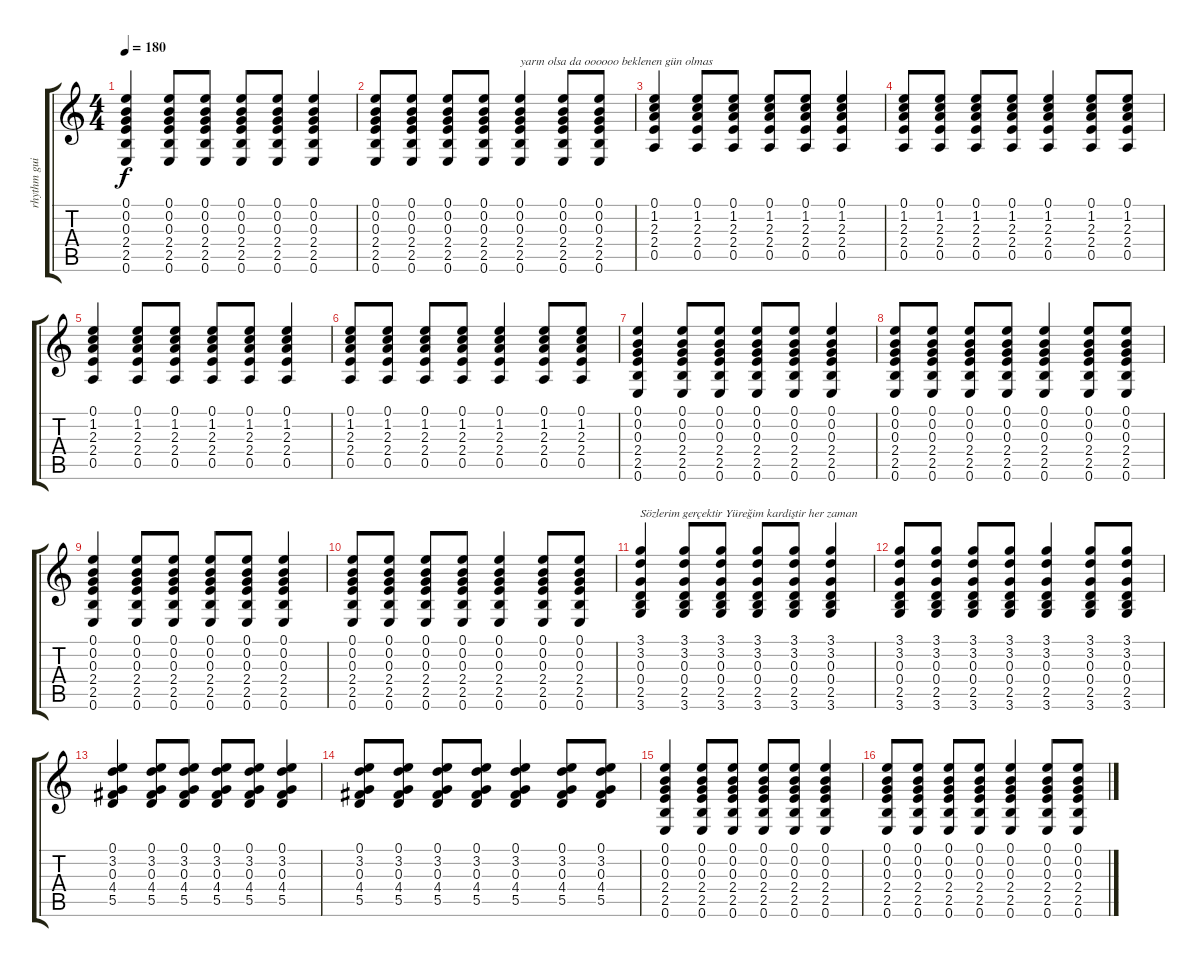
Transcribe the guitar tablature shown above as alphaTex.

\track ("rhythm guitarre" "rhythm gui") {instrument acousticguitarnylon}
\staff {score tabs}
\tuning (E4 B3 G3 D3 A2 E2) {hide}
\ts (4 4)
\tempo 180
\clef g2
\ks c
(0.1 0.2 0.3 2.4 2.5 0.6).4{dy f} (0.1 0.2 0.3 2.4 2.5 0.6).8 (0.1 0.2 0.3 2.4 2.5 0.6).8 (0.1 0.2 0.3 2.4 2.5 0.6).8 (0.1 0.2 0.3 2.4 2.5 0.6).8 (0.1 0.2 0.3 2.4 2.5 0.6).4 |
(0.1 0.2 0.3 2.4 2.5 0.6).8 (0.1 0.2 0.3 2.4 2.5 0.6).8 (0.1 0.2 0.3 2.4 2.5 0.6).8 (0.1 0.2 0.3 2.4 2.5 0.6).8 (0.1 0.2 0.3 2.4 2.5 0.6).4{txt "yarın olsa da oooooo beklenen gün olmas"} (0.1 0.2 0.3 2.4 2.5 0.6).8 (0.1 0.2 0.3 2.4 2.5 0.6).8 |
(0.1 1.2 2.3 2.4 0.5).4 (0.1 1.2 2.3 2.4 0.5).8 (0.1 1.2 2.3 2.4 0.5).8 (0.1 1.2 2.3 2.4 0.5).8 (0.1 1.2 2.3 2.4 0.5).8 (0.1 1.2 2.3 2.4 0.5).4 |
(0.1 1.2 2.3 2.4 0.5).8 (0.1 1.2 2.3 2.4 0.5).8 (0.1 1.2 2.3 2.4 0.5).8 (0.1 1.2 2.3 2.4 0.5).8 (0.1 1.2 2.3 2.4 0.5).4 (0.1 1.2 2.3 2.4 0.5).8 (0.1 1.2 2.3 2.4 0.5).8 |
(0.1 1.2 2.3 2.4 0.5).4 (0.1 1.2 2.3 2.4 0.5).8 (0.1 1.2 2.3 2.4 0.5).8 (0.1 1.2 2.3 2.4 0.5).8 (0.1 1.2 2.3 2.4 0.5).8 (0.1 1.2 2.3 2.4 0.5).4 |
(0.1 1.2 2.3 2.4 0.5).8 (0.1 1.2 2.3 2.4 0.5).8 (0.1 1.2 2.3 2.4 0.5).8 (0.1 1.2 2.3 2.4 0.5).8 (0.1 1.2 2.3 2.4 0.5).4 (0.1 1.2 2.3 2.4 0.5).8 (0.1 1.2 2.3 2.4 0.5).8 |
(0.1 0.2 0.3 2.4 2.5 0.6).4 (0.1 0.2 0.3 2.4 2.5 0.6).8 (0.1 0.2 0.3 2.4 2.5 0.6).8 (0.1 0.2 0.3 2.4 2.5 0.6).8 (0.1 0.2 0.3 2.4 2.5 0.6).8 (0.1 0.2 0.3 2.4 2.5 0.6).4 |
(0.1 0.2 0.3 2.4 2.5 0.6).8 (0.1 0.2 0.3 2.4 2.5 0.6).8 (0.1 0.2 0.3 2.4 2.5 0.6).8 (0.1 0.2 0.3 2.4 2.5 0.6).8 (0.1 0.2 0.3 2.4 2.5 0.6).4 (0.1 0.2 0.3 2.4 2.5 0.6).8 (0.1 0.2 0.3 2.4 2.5 0.6).8 |
(0.1 0.2 0.3 2.4 2.5 0.6).4 (0.1 0.2 0.3 2.4 2.5 0.6).8 (0.1 0.2 0.3 2.4 2.5 0.6).8 (0.1 0.2 0.3 2.4 2.5 0.6).8 (0.1 0.2 0.3 2.4 2.5 0.6).8 (0.1 0.2 0.3 2.4 2.5 0.6).4 |
(0.1 0.2 0.3 2.4 2.5 0.6).8 (0.1 0.2 0.3 2.4 2.5 0.6).8 (0.1 0.2 0.3 2.4 2.5 0.6).8 (0.1 0.2 0.3 2.4 2.5 0.6).8 (0.1 0.2 0.3 2.4 2.5 0.6).4 (0.1 0.2 0.3 2.4 2.5 0.6).8 (0.1 0.2 0.3 2.4 2.5 0.6).8 |
(3.1 3.2 0.3 0.4 2.5 3.6).4{txt "Sözlerim gerçektir Yüreğim kardiştir her zaman"} (3.1 3.2 0.3 0.4 2.5 3.6).8 (3.1 3.2 0.3 0.4 2.5 3.6).8 (3.1 3.2 0.3 0.4 2.5 3.6).8 (3.1 3.2 0.3 0.4 2.5 3.6).8 (3.1 3.2 0.3 0.4 2.5 3.6).4 |
(3.1 3.2 0.3 0.4 2.5 3.6).8 (3.1 3.2 0.3 0.4 2.5 3.6).8 (3.1 3.2 0.3 0.4 2.5 3.6).8 (3.1 3.2 0.3 0.4 2.5 3.6).8 (3.1 3.2 0.3 0.4 2.5 3.6).4 (3.1 3.2 0.3 0.4 2.5 3.6).8 (3.1 3.2 0.3 0.4 2.5 3.6).8 |
(0.1 3.2 0.3 4.4 5.5).4 (0.1 3.2 0.3 4.4 5.5).8 (0.1 3.2 0.3 4.4 5.5).8 (0.1 3.2 0.3 4.4 5.5).8 (0.1 3.2 0.3 4.4 5.5).8 (0.1 3.2 0.3 4.4 5.5).4 |
(0.1 3.2 0.3 4.4 5.5).8 (0.1 3.2 0.3 4.4 5.5).8 (0.1 3.2 0.3 4.4 5.5).8 (0.1 3.2 0.3 4.4 5.5).8 (0.1 3.2 0.3 4.4 5.5).4 (0.1 3.2 0.3 4.4 5.5).8 (0.1 3.2 0.3 4.4 5.5).8 |
(0.1 0.2 0.3 2.4 2.5 0.6).4 (0.1 0.2 0.3 2.4 2.5 0.6).8 (0.1 0.2 0.3 2.4 2.5 0.6).8 (0.1 0.2 0.3 2.4 2.5 0.6).8 (0.1 0.2 0.3 2.4 2.5 0.6).8 (0.1 0.2 0.3 2.4 2.5 0.6).4 |
(0.1 0.2 0.3 2.4 2.5 0.6).8 (0.1 0.2 0.3 2.4 2.5 0.6).8 (0.1 0.2 0.3 2.4 2.5 0.6).8 (0.1 0.2 0.3 2.4 2.5 0.6).8 (0.1 0.2 0.3 2.4 2.5 0.6).4 (0.1 0.2 0.3 2.4 2.5 0.6).8 (0.1 0.2 0.3 2.4 2.5 0.6).8
